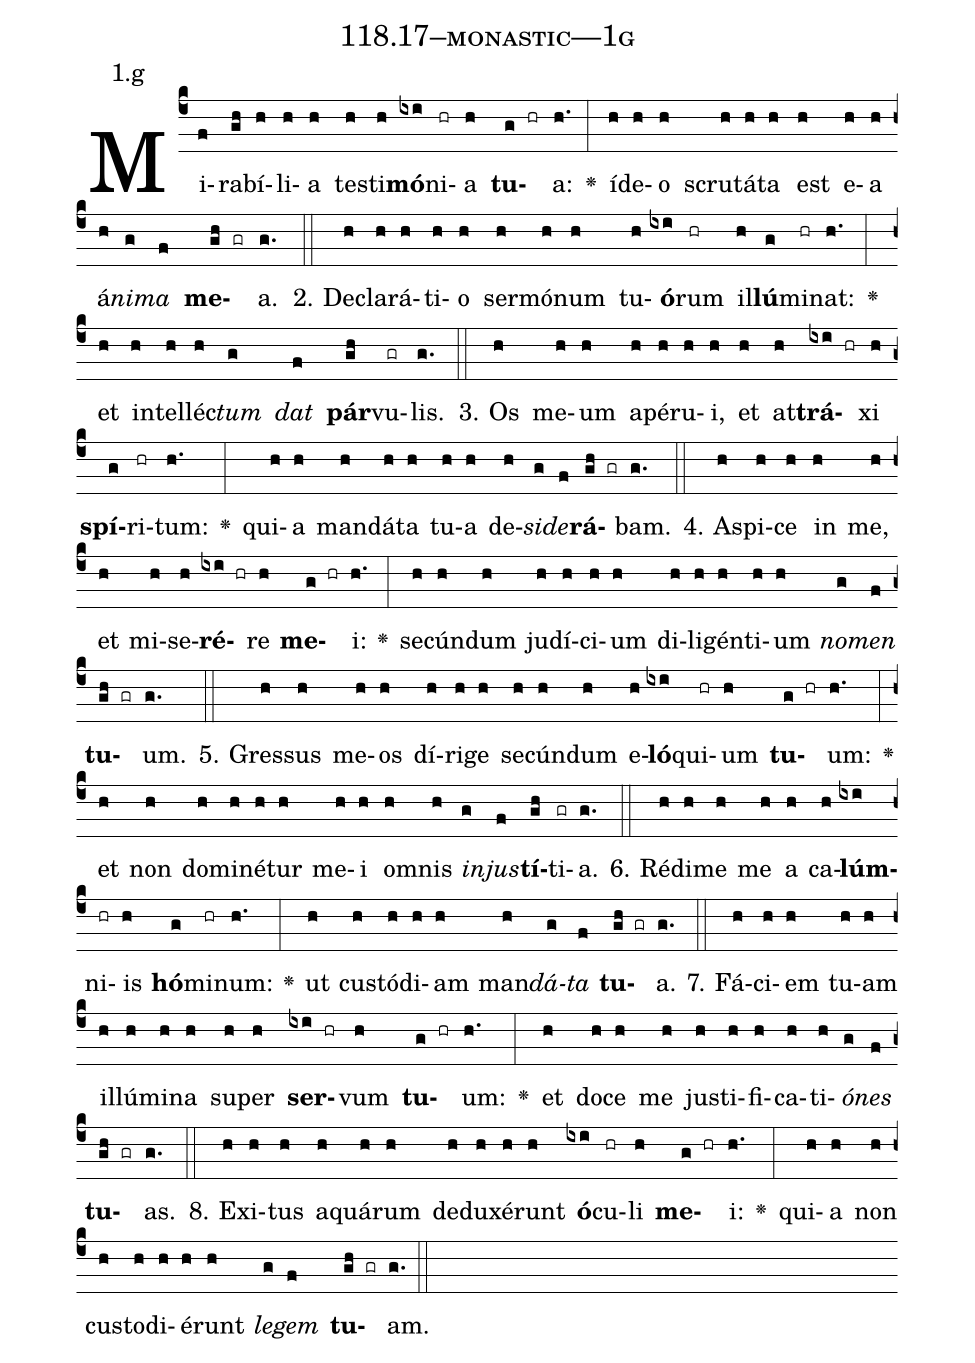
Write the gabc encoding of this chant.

name: 118.17--monastic---1g;
annotation: 1.g;
%%
(c4)Mi(f)ra(gh)bí(h)li(h)a(h) tes(h)ti(h)<b>mó</b>(ixi)ni(hr)a(h) <b>tu</b>(g hr)a:(h.) <v>\greheightstar</v>(:) íd(h)e(h)o(h) scru(h)tá(h)ta(h) est(h) e(h)a(h) á(h)<i>ni</i>(g)<i>ma</i>(f) <b>me</b>(gh gr)a.(g.) (::)
2. De(h)cla(h)rá(h)ti(h)o(h) ser(h)mó(h)num(h) tu(h)<b>ó</b>(ixi)rum(hr) il(h)<b>lú</b>(g)mi(hr)nat:(h.) <v>\greheightstar</v>(:) et(h) in(h)tel(h)léc(h)<i>tum</i>(g) <i>dat</i>(f) <b>pár</b>(gh)vu(gr)lis.(g.) (::)
3. Os(h) me(h)um(h) a(h)pé(h)ru(h)i,(h) et(h) at(h)<b>trá</b>(ixi hr)xi(h) <b>spí</b>(g)ri(hr)tum:(h.) <v>\greheightstar</v>(:) qui(h)a(h) man(h)dá(h)ta(h) tu(h)a(h) de(h)<i>si</i>(g)<i>de</i>(f)<b>rá</b>(gh gr)bam.(g.) (::)
4. A(h)spi(h)ce(h) in(h) me,(h) et(h) mi(h)se(h)<b>ré</b>(ixi hr)re(h) <b>me</b>(g hr)i:(h.) <v>\greheightstar</v>(:) se(h)cún(h)dum(h) ju(h)dí(h)ci(h)um(h) di(h)li(h)gén(h)ti(h)um(h) <i>no</i>(g)<i>men</i>(f) <b>tu</b>(gh gr)um.(g.) (::)
5. Gres(h)sus(h) me(h)os(h) dí(h)ri(h)ge(h) se(h)cún(h)dum(h) e(h)<b>ló</b>(ixi)qui(hr)um(h) <b>tu</b>(g hr)um:(h.) <v>\greheightstar</v>(:) et(h) non(h) do(h)mi(h)né(h)tur(h) me(h)i(h) om(h)nis(h) <i>in</i>(g)<i>jus</i>(f)<b>tí</b>(gh)ti(gr)a.(g.) (::)
6. Réd(h)i(h)me(h) me(h) a(h) ca(h)<b>lúm</b>(ixi)ni(hr)is(h) <b>hó</b>(g)mi(hr)num:(h.) <v>\greheightstar</v>(:) ut(h) cus(h)tó(h)di(h)am(h) man(h)<i>dá</i>(g)<i>ta</i>(f) <b>tu</b>(gh gr)a.(g.) (::)
7. Fá(h)ci(h)em(h) tu(h)am(h) il(h)lú(h)mi(h)na(h) su(h)per(h) <b>ser</b>(ixi hr)vum(h) <b>tu</b>(g hr)um:(h.) <v>\greheightstar</v>(:) et(h) do(h)ce(h) me(h) jus(h)ti(h)fi(h)ca(h)ti(h)<i>ó</i>(g)<i>nes</i>(f) <b>tu</b>(gh gr)as.(g.) (::)
8. Ex(h)i(h)tus(h) a(h)quá(h)rum(h) de(h)du(h)xé(h)runt(h) <b>ó</b>(ixi)cu(hr)li(h) <b>me</b>(g hr)i:(h.) <v>\greheightstar</v>(:) qui(h)a(h) non(h) cus(h)to(h)di(h)é(h)runt(h) <i>le</i>(g)<i>gem</i>(f) <b>tu</b>(gh gr)am.(g.) (::)
